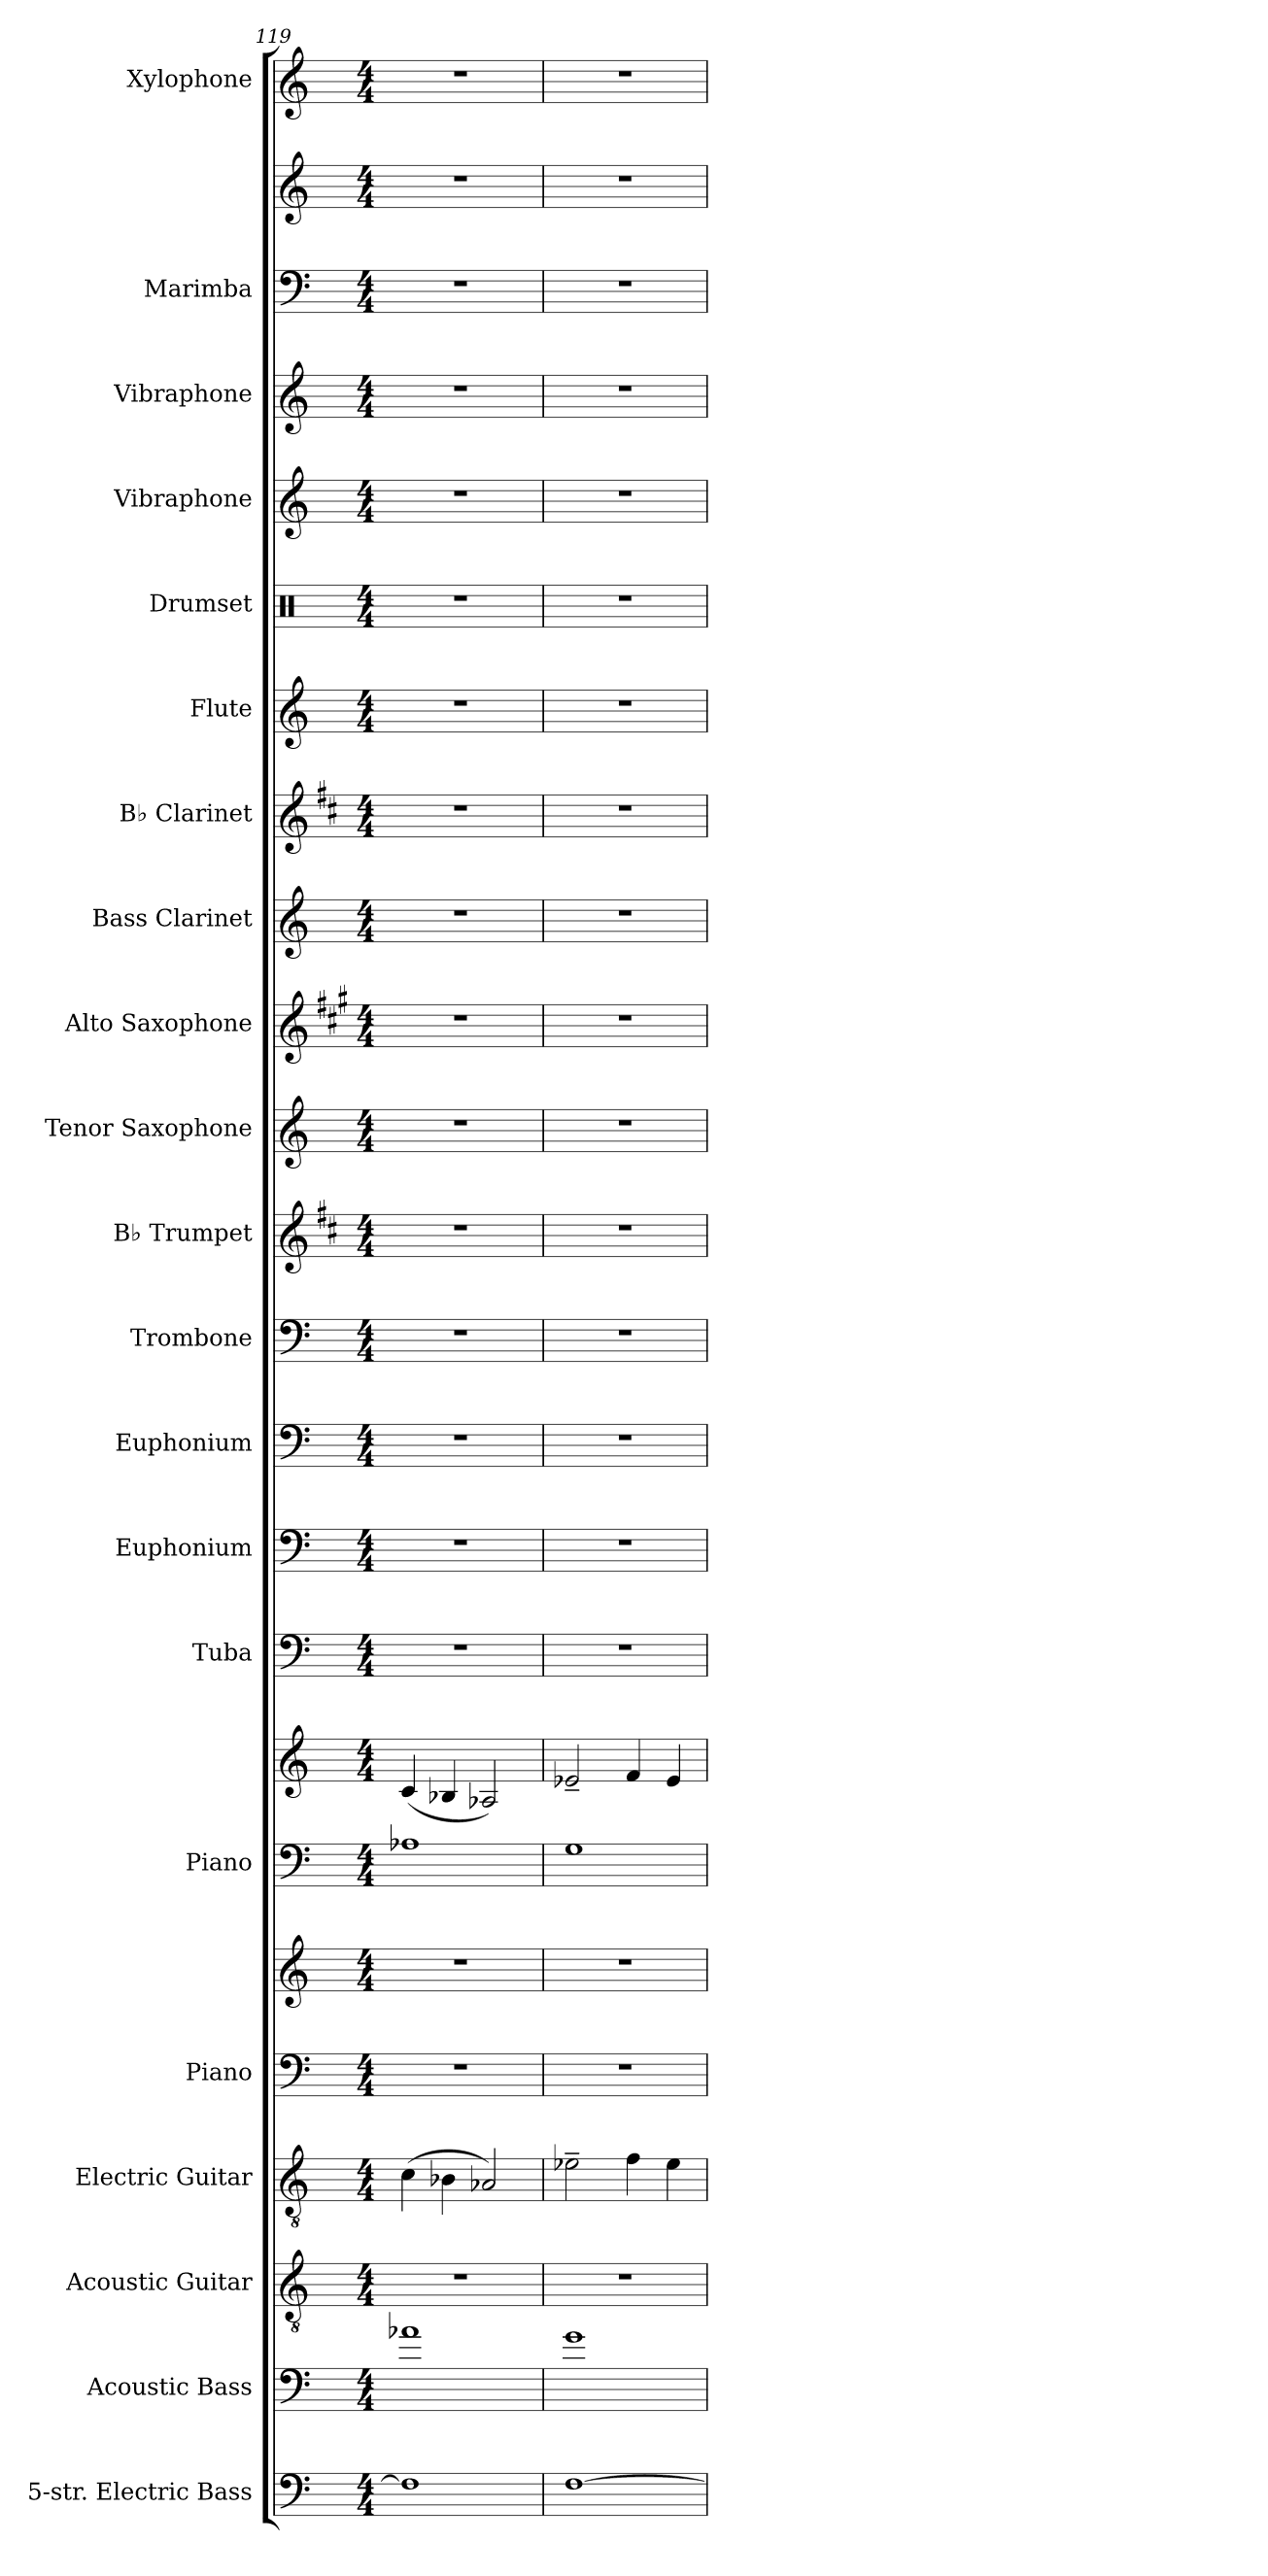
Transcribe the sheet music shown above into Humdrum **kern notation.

**kern	**kern	**kern	**kern	**kern	**kern	**kern	**kern	**kern	**kern	**kern	**kern	**kern	**kern	**kern	**kern	**kern	**kern	**kern	**kern	**kern	**kern	**kern	**kern
*part21	*part20	*part19	*part18	*part17	*part17	*part16	*part16	*part15	*part14	*part13	*part12	*part11	*part10	*part9	*part8	*part7	*part6	*part5	*part4	*part3	*part2	*part2	*part1
*staff24	*staff23	*staff22	*staff21	*staff20	*staff19	*staff18	*staff17	*staff16	*staff15	*staff14	*staff13	*staff12	*staff11	*staff10	*staff9	*staff8	*staff7	*staff6	*staff5	*staff4	*staff3	*staff2	*staff1
*I"5-str. Electric Bass	*I"Acoustic Bass	*I"Acoustic Guitar	*I"Electric Guitar	*I"Piano	*	*I"Piano	*	*I"Tuba	*I"Euphonium	*I"Euphonium	*I"Trombone	*I"B♭ Trumpet	*I"Tenor Saxophone	*I"Alto Saxophone	*I"Bass Clarinet	*I"B♭ Clarinet	*I"Flute	*I"Drumset	*I"Vibraphone	*I"Vibraphone	*I"Marimba	*	*I"Xylophone
*I'El. B.	*I'Bass	*I'Guit.	*I'El. Guit.	*I'Pno.	*	*I'Pno.	*	*I'Tba.	*I'Euph.	*I'Euph.	*I'Tbn.	*I'B♭ Tpt.	*I'T. Sax.	*I'A. Sax.	*I'B. Cl.	*I'B♭ Cl.	*I'Fl.	*I'Drs.	*I'Vib.	*I'Vib.	*I'Mrm.	*	*I'Xyl.
*clefF4	*clefF4	*clefGv2	*clefGv2	*clefF4	*clefG2	*clefF4	*clefG2	*clefF4	*clefF4	*clefF4	*clefF4	*clefG2	*clefG2	*clefG2	*clefG2	*clefG2	*clefG2	*clefX	*clefG2	*clefG2	*clefF4	*clefG2	*clefG2
*ITrd7c12	*ITrd7c12	*	*	*	*	*	*	*	*	*	*	*ITrd1c2	*ITrd8c14	*ITrd5c9	*ITrd8c14	*ITrd1c2	*	*	*	*	*	*	*ITrd-7c-12
*k[]	*k[]	*k[]	*k[]	*k[]	*k[]	*k[]	*k[]	*k[]	*k[]	*k[]	*k[]	*k[]	*k[]	*k[]	*k[]	*k[]	*k[]	*k[]	*k[]	*k[]	*k[]	*k[]	*k[]
*M4/4	*M4/4	*M4/4	*M4/4	*M4/4	*M4/4	*M4/4	*M4/4	*M4/4	*M4/4	*M4/4	*M4/4	*M4/4	*M4/4	*M4/4	*M4/4	*M4/4	*M4/4	*M4/4	*M4/4	*M4/4	*M4/4	*M4/4	*M4/4
=119	=119	=119	=119	=119	=119	=119	=119	=119	=119	=119	=119	=119	=119	=119	=119	=119	=119	=119	=119	=119	=119	=119	=119
1FF]	1A-X	1r	(4c\	1r	1r	1A-X	(4c/	1r	1r	1r	1r	1r	1r	1r	1r	1r	1r	1r	1r	1r	1r	1r	1r
.	.	.	4B-X\	.	.	.	4B-X/	.	.	.	.	.	.	.	.	.	.	.	.	.	.	.	.
.	.	.	2A-X/)	.	.	.	2A-X/)	.	.	.	.	.	.	.	.	.	.	.	.	.	.	.	.
=120	=120	=120	=120	=120	=120	=120	=120	=120	=120	=120	=120	=120	=120	=120	=120	=120	=120	=120	=120	=120	=120	=120	=120
[1FF	1G	1r	2e-X~\	1r	1r	1G	2e-X~/	1r	1r	1r	1r	1r	1r	1r	1r	1r	1r	1r	1r	1r	1r	1r	1r
.	.	.	4f\	.	.	.	4f/	.	.	.	.	.	.	.	.	.	.	.	.	.	.	.	.
.	.	.	4e-\	.	.	.	4e-/	.	.	.	.	.	.	.	.	.	.	.	.	.	.	.	.
=	=	=	=	=	=	=	=	=	=	=	=	=	=	=	=	=	=	=	=	=	=	=	=
*-	*-	*-	*-	*-	*-	*-	*-	*-	*-	*-	*-	*-	*-	*-	*-	*-	*-	*-	*-	*-	*-	*-	*-
